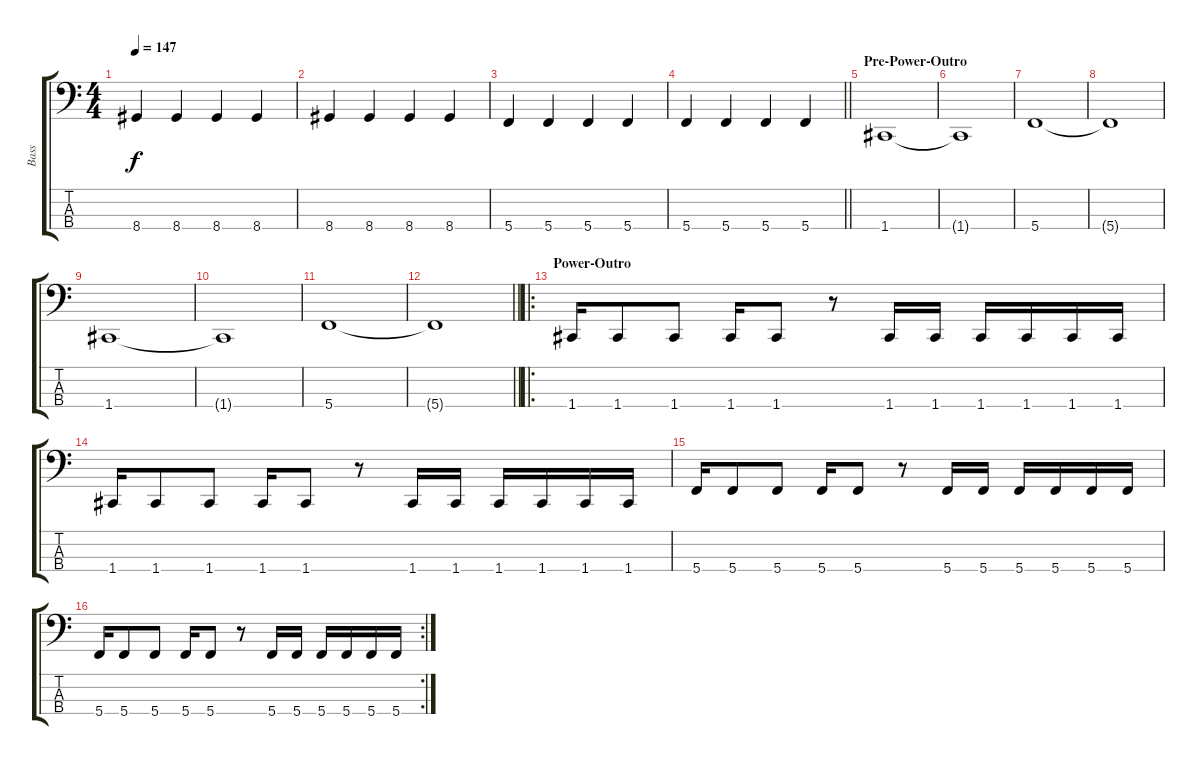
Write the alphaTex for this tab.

\track ("Bass" "Bass") {instrument electricbasspick}
\staff {score tabs}
\tuning (F2 C2 G1 C1) {hide}
\ts (4 4)
\tempo 147
\clef f4
\ks c
8.4.4{dy f} 8.4.4 8.4.4 8.4.4 |
8.4.4 8.4.4 8.4.4 8.4.4 |
5.4.4 5.4.4 5.4.4 5.4.4 |
\barLineRight lightlight
5.4.4 5.4.4 5.4.4 5.4.4 |
\section ("" "Pre-Power-Outro")
1.4.1 |
1.4{t}.1 |
5.4.1 |
5.4{t}.1 |
1.4.1 |
1.4{t}.1 |
5.4.1 |
\barLineRight lightlight
5.4{t}.1 |
\ro
\section ("" "Power-Outro")
1.4.16 1.4.8 1.4.8 1.4.16 1.4.8 r.8 1.4.16 1.4.16 1.4.16 1.4.16 1.4.16 1.4.16 |
1.4.16 1.4.8 1.4.8 1.4.16 1.4.8 r.8 1.4.16 1.4.16 1.4.16 1.4.16 1.4.16 1.4.16 |
5.4.16 5.4.8 5.4.8 5.4.16 5.4.8 r.8 5.4.16 5.4.16 5.4.16 5.4.16 5.4.16 5.4.16 |
\rc 2
5.4.16 5.4.8 5.4.8 5.4.16 5.4.8 r.8 5.4.16 5.4.16 5.4.16 5.4.16 5.4.16 5.4.16
